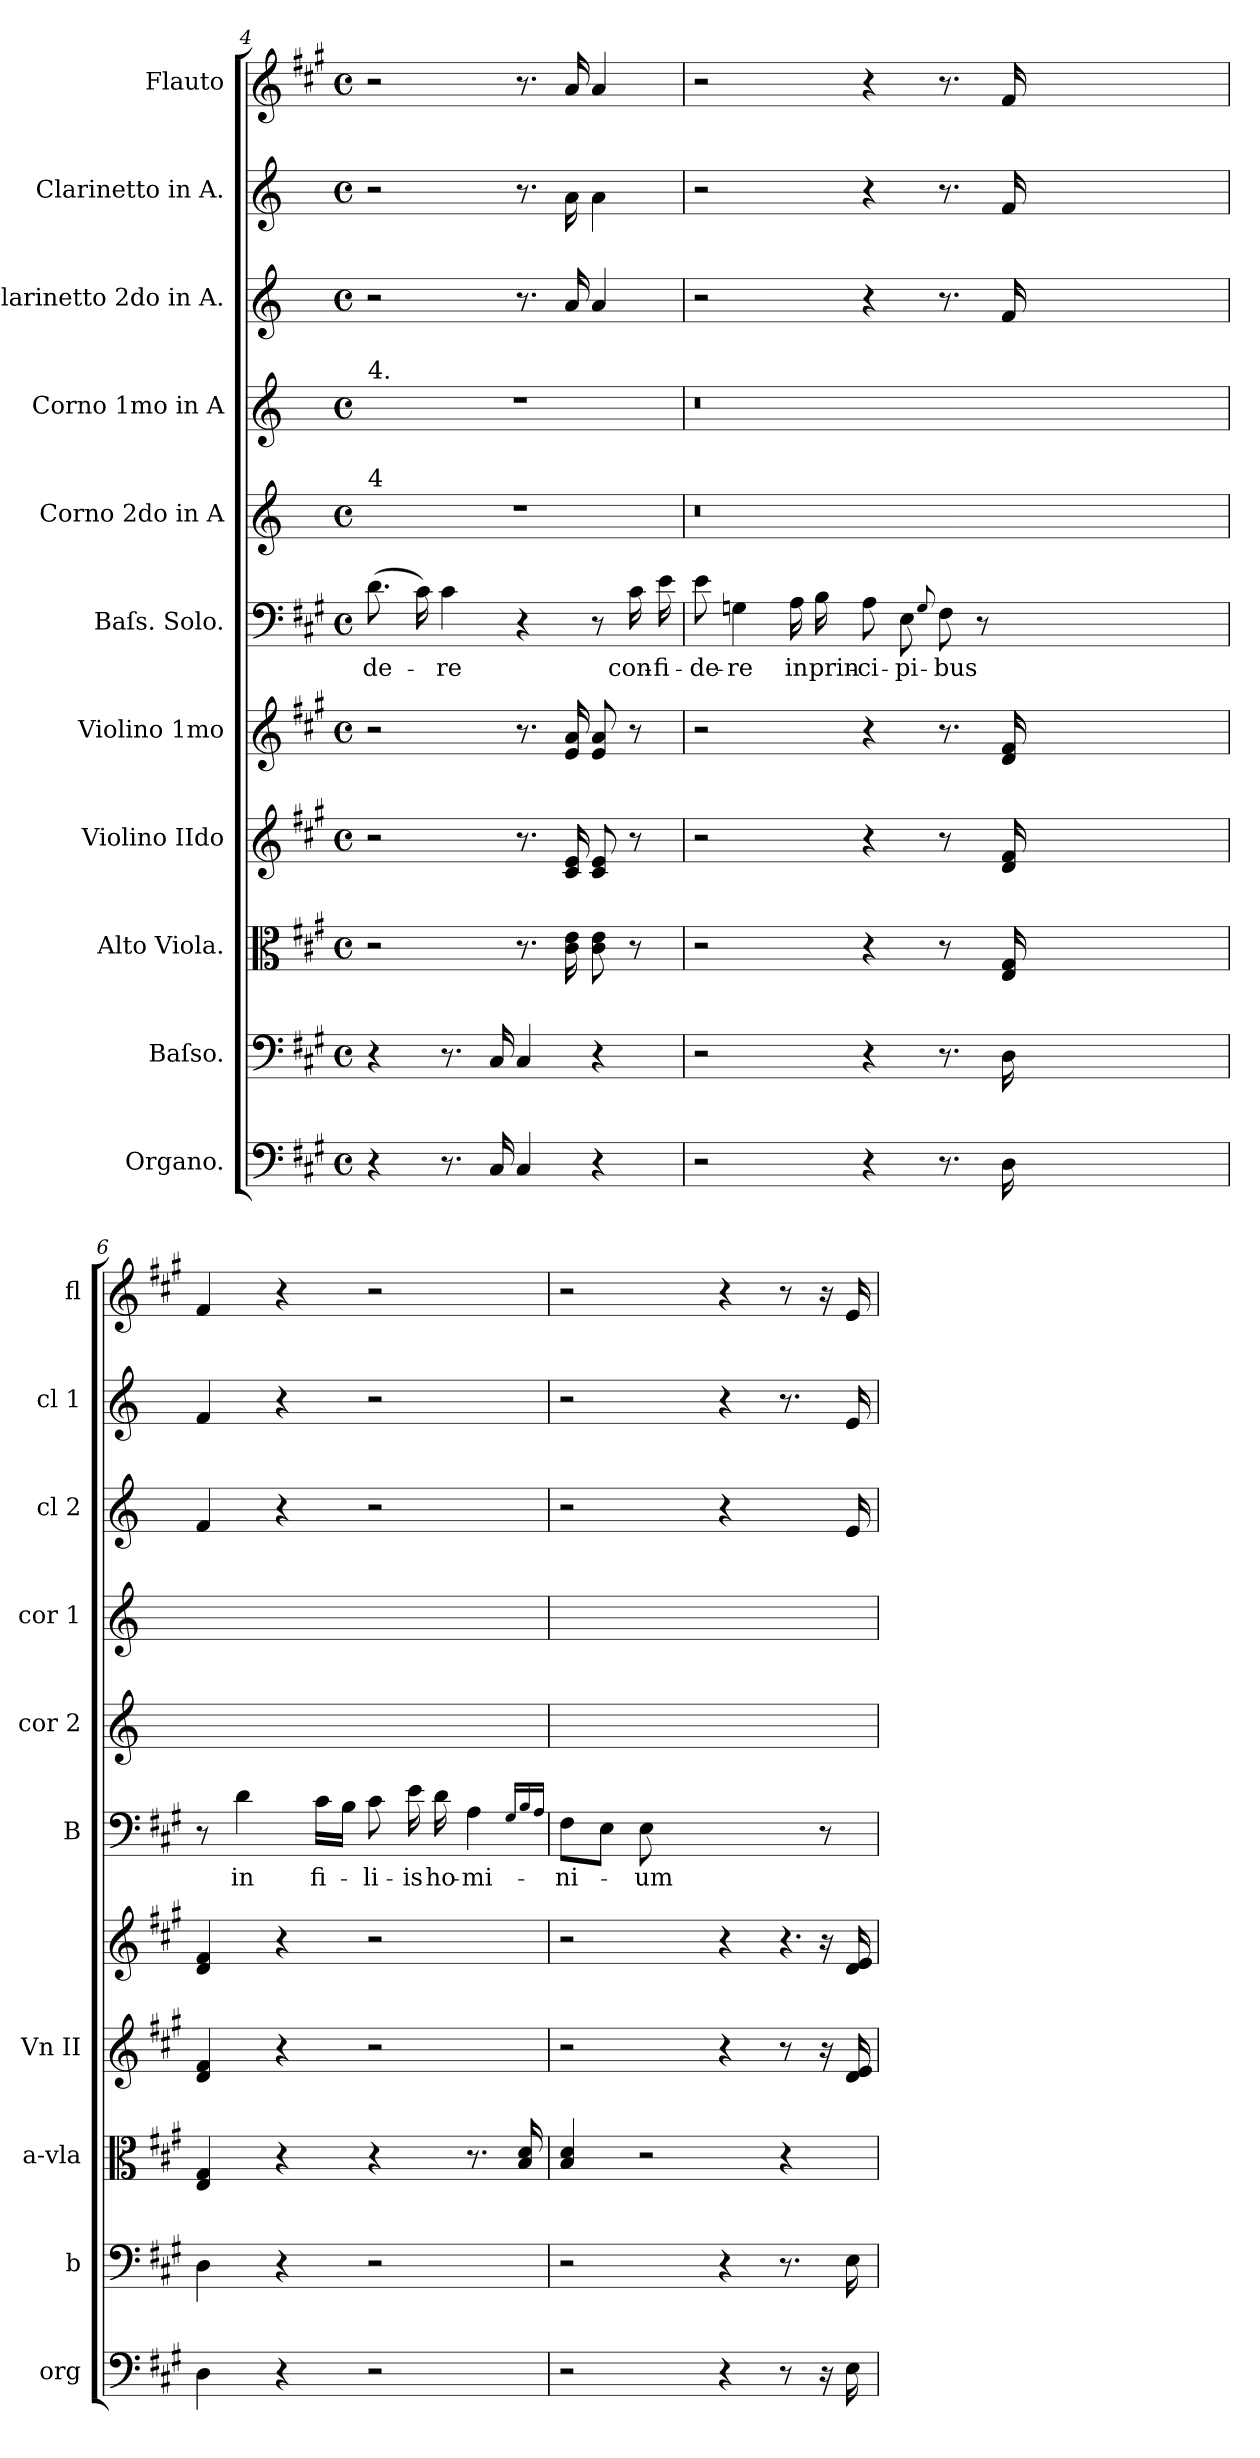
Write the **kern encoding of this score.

**kern	**kern	**kern	**kern	**kern	**kern	**text	**kern	**kern	**kern	**kern	**kern
*part11	*part10	*part9	*part8	*part7	*part6	*part6	*part5	*part4	*part3	*part2	*part1
*staff11	*staff10	*staff9	*staff8	*staff7	*staff6	*staff6	*staff5	*staff4	*staff3	*staff2	*staff1
*I"Organo.	*I"Baſso.	*I"Alto Viola.	*I"Violino IIdo	*I"Violino 1mo	*I"Baſs. Solo.	*	*I"Corno 2do in A	*I"Corno 1mo in A	*I"Clarinetto 2do in A.	*I"Clarinetto in A.	*I"Flauto
*I'org	*I'b	*I'a-vla	*I'Vn II	*	*I'B	*	*I'cor 2	*I'cor 1	*I'cl 2	*I'cl 1	*I'fl
*clefF4	*clefF4	*clefC3	*clefG2	*clefG2	*clefF4	*	*clefG2	*clefG2	*clefG2	*clefG2	*clefG2
*	*	*	*	*	*	*	*ITrd2c3	*ITrd2c3	*ITrd2c3	*ITrd2c3	*
*k[f#c#g#]	*k[f#c#g#]	*k[f#c#g#]	*k[f#c#g#]	*k[f#c#g#]	*k[f#c#g#]	*	*k[f#c#g#]	*k[f#c#g#]	*k[f#c#g#]	*k[f#c#g#]	*k[f#c#g#]
*M4/4	*M4/4	*M4/4	*M4/4	*M4/4	*M4/4	*	*M4/4	*M4/4	*M4/4	*M4/4	*M4/4
*met(c)	*met(c)	*met(c)	*met(c)	*met(c)	*met(c)	*	*met(c)	*met(c)	*met(c)	*met(c)	*met(c)
=4	=4	=4	=4	=4	=4	=4	=4	=4	=4	=4	=4
!	!	!	!	!	!	!	!	!LO:TX:a:t=4.	!	!	!
!	!	!	!	!	!	!	!LO:TX:a:t=4	!	!	!	!
4r	4r	2r	2r	2r	(8.d\	-de-	1r	1r	2r	2r	2r
.	.	.	.	.	16c#\)	.	.	.	.	.	.
8.r	8.r	.	.	.	4c#\	-re	.	.	.	.	.
16C#/	16C#/	.	.	.	.	.	.	.	.	.	.
4C#/	4C#/	8.r	8.r	8.r	4r	.	.	.	8.r	8.r	8.r
.	.	16c#\ 16e\	16c#/ 16e/	16e/ 16a/	.	.	.	.	16f#/	16f#\	16a/
4r	4r	8c#\ 8e\	8c#/ 8e/	8e/ 8a/	8r	.	.	.	4f#/	4f#\	4a/
.	.	8r	8r	8r	16c#\	con-	.	.	.	.	.
.	.	.	.	.	16e\	-fi-	.	.	.	.	.
=5	=5	=5	=5	=5	=5	=5	=5	=5	=5	=5	=5
2r	2r	2r	2r	2r	8e\	-de-	0.r	0.r	2r	2r	2r
.	.	.	.	.	4Gn\	-re	.	.	.	.	.
.	.	.	.	.	16A\	in	.	.	.	.	.
.	.	.	.	.	16B\	prin-	.	.	.	.	.
4r	4r	4r	4r	4r	8A\	-ci-	.	.	4r	4r	4r
.	.	.	.	.	8E\	-pi-	.	.	.	.	.
.	.	.	.	.	8qqG/	.	.	.	.	.	.
!	!	!LO:N:vis=8	!LO:N:vis=8	!	!	!	!	!	!	!	!
8.r	8.r	8.r	8.r	8.r	8F#\	-bus	.	.	8.r	8.r	8.r
.	.	.	.	.	8r	.	.	.	.	.	.
16D\	16D\	16E/ 16G#/	16d/ 16f#/	16d/ 16f#/	.	.	.	.	16d/	16d/	16f#/
0ryy	0ryy	0ryy	0ryy	0ryy	0ryy	.	.	.	0ryy	0ryy	0ryy
=6	=6	=6	=6	=6	=6	=6	=6	=6	=6	=6	=6
4D\	4D\	4E/ 4G#/	4d/ 4f#/	4d/ 4f#/	8r	.	1ryy	1ryy	4d/	4d/	4f#/
.	.	.	.	.	4d\	in	.	.	.	.	.
4r	4r	4r	4r	4r	.	.	.	.	4r	4r	4r
.	.	.	.	.	16c#\LL	fi-	.	.	.	.	.
.	.	.	.	.	16B\JJ	.	.	.	.	.	.
2r	2r	4r	2r	2r	8c#\	-li-	.	.	2r	2r	2r
.	.	.	.	.	16e\	-is	.	.	.	.	.
.	.	.	.	.	16d\	ho-	.	.	.	.	.
.	.	8.r	.	.	4A\	-mi-	.	.	.	.	.
.	.	16B/ 16d/	.	.	.	.	.	.	.	.	.
.	.	.	.	.	16qqG#/LL	.	.	.	.	.	.
.	.	.	.	.	16qqB/	.	.	.	.	.	.
.	.	.	.	.	16qqA/JJ	.	.	.	.	.	.
=7	=7	=7	=7	=7	=7	=7	=7	=7	=7	=7	=7
2r	2r	4B/ 4d/	2r	2r	8F#\L	-ni-	1ryy	1ryy	2r	2r	2r
.	.	.	.	.	8E\J	.	.	.	.	.	.
.	.	2r	.	.	8E\	-um	.	.	.	.	.
.	.	.	.	.	2ryy	.	.	.	.	.	.
4r	4r	.	4r	4r	.	.	.	.	4r	4r	4r
!	!	!	!	!LO:N:vis=4.	!	!	!	!	!	!	!
8r	8.r	4r	8r	8r	.	.	.	.	8ryy	8.r	8r
16r	.	.	16r	16r	8r	.	.	.	16ryy	.	16r
16E\	16E\	.	16d/ 16e/	16d/ 16e/	.	.	.	.	16c#/	16c#/	16e/
=	=	=	=	=	=	=	=	=	=	=	=
*-	*-	*-	*-	*-	*-	*-	*-	*-	*-	*-	*-
